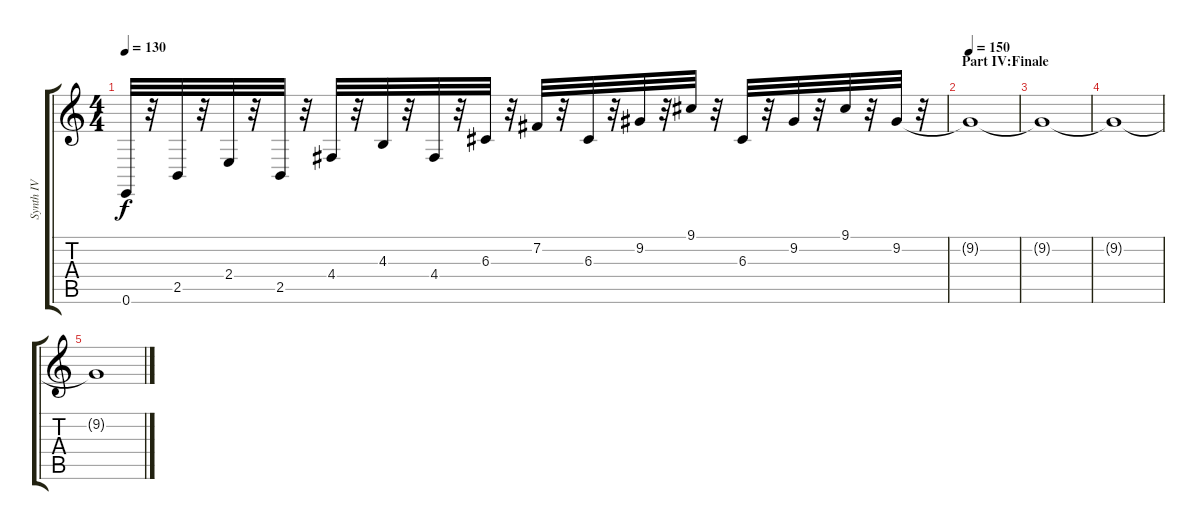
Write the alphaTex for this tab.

\track ("Synth IV" "Synth IV") {instrument lead8bassandlead}
\staff {score tabs}
\tuning (E4 B3 G3 D3 A2 E2) {hide}
\ts (4 4)
\tempo 130
\clef g2
\ks c
0.6.32{dy f} r.32 2.5.32 r.32 2.4.32 r.32 2.5.32 r.32 4.4.32 r.32 4.3.32 r.32 4.4.32 r.32 6.3.32 r.32 7.2.32 r.32 6.3.32 r.32 9.2.32 r.32 9.1.32 r.32 6.3.32 r.32 9.2.32 r.32 9.1.32 r.32 9.2.32 r.32 |
\section ("" "Part IV:Finale")
\tempo 150
9.2{t}.1{volume 0} |
9.2{t}.1 |
9.2{t}.1 |
9.2{t}.1
